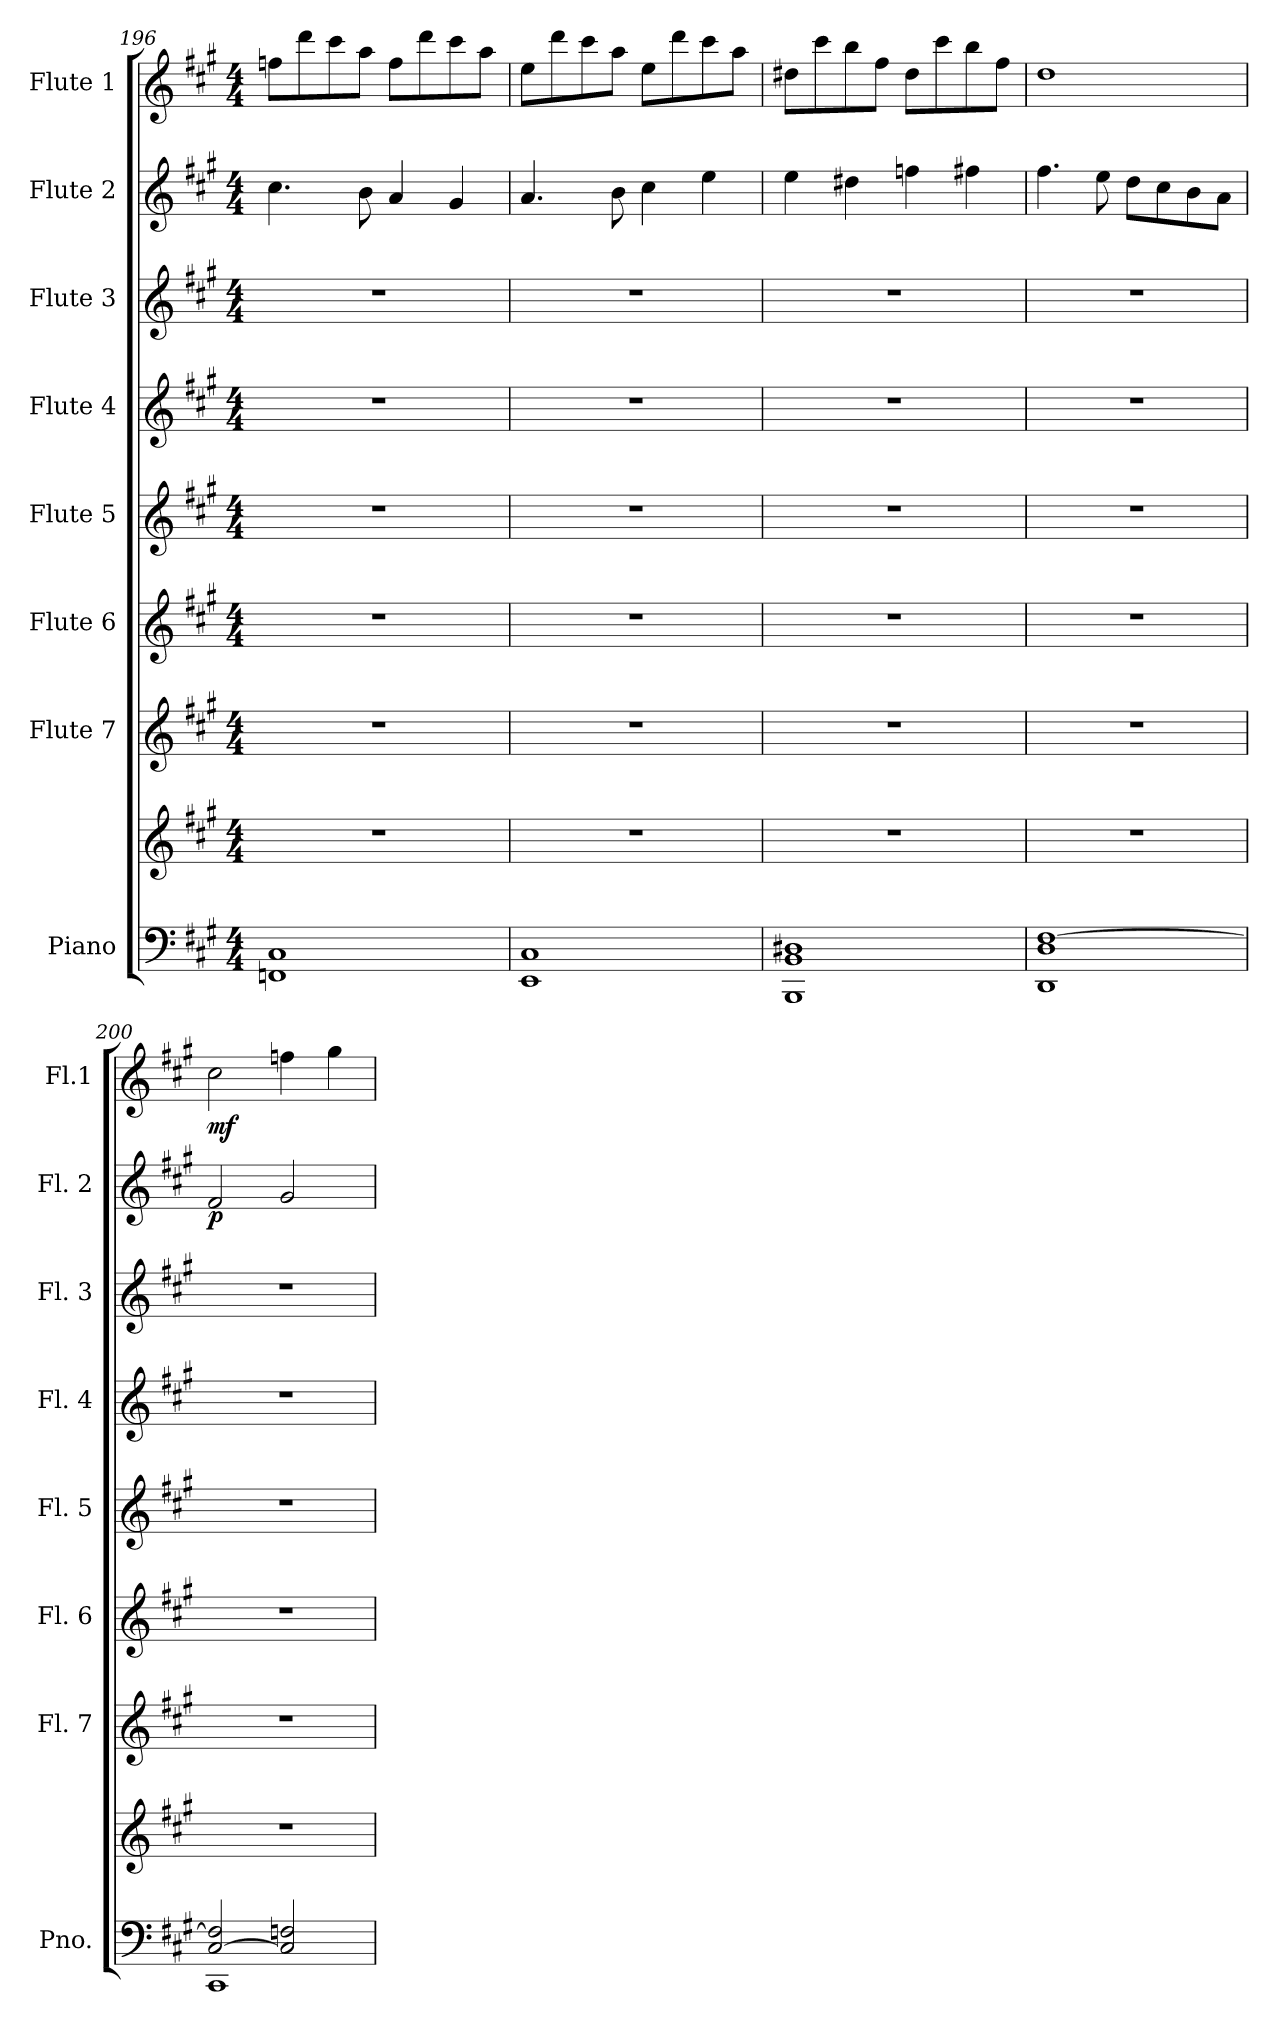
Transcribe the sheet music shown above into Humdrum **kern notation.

**kern	**kern	**kern	**kern	**kern	**kern	**kern	**kern	**dynam	**kern	**dynam
*part8	*part8	*part7	*part6	*part5	*part4	*part3	*part2	*part2	*part1	*part1
*staff9	*staff8	*staff7	*staff6	*staff5	*staff4	*staff3	*staff2	*staff2	*staff1	*staff1
*I"Piano	*	*I"Flute 7	*I"Flute 6	*I"Flute 5	*I"Flute 4	*I"Flute 3	*I"Flute 2	*	*I"Flute 1	*
*I'Pno.	*	*I'Fl. 7	*I'Fl. 6	*I'Fl. 5	*I'Fl. 4	*I'Fl. 3	*I'Fl. 2	*	*I'Fl.1	*
*clefF4	*clefG2	*clefG2	*clefG2	*clefG2	*clefG2	*clefG2	*clefG2	*	*clefG2	*
*k[f#c#g#]	*k[f#c#g#]	*k[f#c#g#]	*k[f#c#g#]	*k[f#c#g#]	*k[f#c#g#]	*k[f#c#g#]	*k[f#c#g#]	*	*k[f#c#g#]	*
*M4/4	*M4/4	*M4/4	*M4/4	*M4/4	*M4/4	*M4/4	*M4/4	*	*M4/4	*
=196	=196	=196	=196	=196	=196	=196	=196	=196	=196	=196
1FFn 1C#	1r	1r	1r	1r	1r	1r	4.cc#\	.	8ffn\L	.
.	.	.	.	.	.	.	.	.	8ddd\	.
.	.	.	.	.	.	.	.	.	8ccc#\	.
.	.	.	.	.	.	.	8b\	.	8aa\J	.
.	.	.	.	.	.	.	4a/	.	8ff\L	.
.	.	.	.	.	.	.	.	.	8ddd\	.
.	.	.	.	.	.	.	4g#/	.	8ccc#\	.
.	.	.	.	.	.	.	.	.	8aa\J	.
!!LO:PB:g=z
=197	=197	=197	=197	=197	=197	=197	=197	=197	=197	=197
1EE 1C#	1r	1r	1r	1r	1r	1r	4.a/	.	8ee\L	.
.	.	.	.	.	.	.	.	.	8ddd\	.
.	.	.	.	.	.	.	.	.	8ccc#\	.
.	.	.	.	.	.	.	8b\	.	8aa\J	.
.	.	.	.	.	.	.	4cc#\	.	8ee\L	.
.	.	.	.	.	.	.	.	.	8ddd\	.
.	.	.	.	.	.	.	4ee\	.	8ccc#\	.
.	.	.	.	.	.	.	.	.	8aa\J	.
=198	=198	=198	=198	=198	=198	=198	=198	=198	=198	=198
1BBB 1BB 1D#X	1r	1r	1r	1r	1r	1r	4ee\	.	8dd#X\L	.
.	.	.	.	.	.	.	.	.	8ccc#\	.
.	.	.	.	.	.	.	4dd#X\	.	8bb\	.
.	.	.	.	.	.	.	.	.	8ff#\J	.
.	.	.	.	.	.	.	4ffn\	.	8dd#\L	.
.	.	.	.	.	.	.	.	.	8ccc#\	.
.	.	.	.	.	.	.	4ff#X\	.	8bb\	.
.	.	.	.	.	.	.	.	.	8ff#\J	.
=199	=199	=199	=199	=199	=199	=199	=199	=199	=199	=199
1DD 1D [1F#	1r	1r	1r	1r	1r	1r	4.ff#\	.	1dd	.
.	.	.	.	.	.	.	8ee\	.	.	.
.	.	.	.	.	.	.	8dd\L	.	.	.
.	.	.	.	.	.	.	8cc#\	.	.	.
.	.	.	.	.	.	.	8b\	.	.	.
.	.	.	.	.	.	.	8a\J	.	.	.
=200	=200	=200	=200	=200	=200	=200	=200	=200	=200	=200
*^	*	*	*	*	*	*	*	*	*	*
!	!	!	!	!	!	!	!	!	!LO:DY:b	!	!LO:DY:b
[2C#/ 2F#/]	1CC#	1r	1r	1r	1r	1r	1r	2f#/	p	2cc#\	mf
2C#/] 2Fn/	.	.	.	.	.	.	.	2g#/	.	4ffn\	.
.	.	.	.	.	.	.	.	.	.	4gg#\	.
*v	*v	*	*	*	*	*	*	*	*	*	*
=	=	=	=	=	=	=	=	=	=	=
*-	*-	*-	*-	*-	*-	*-	*-	*-	*-	*-
